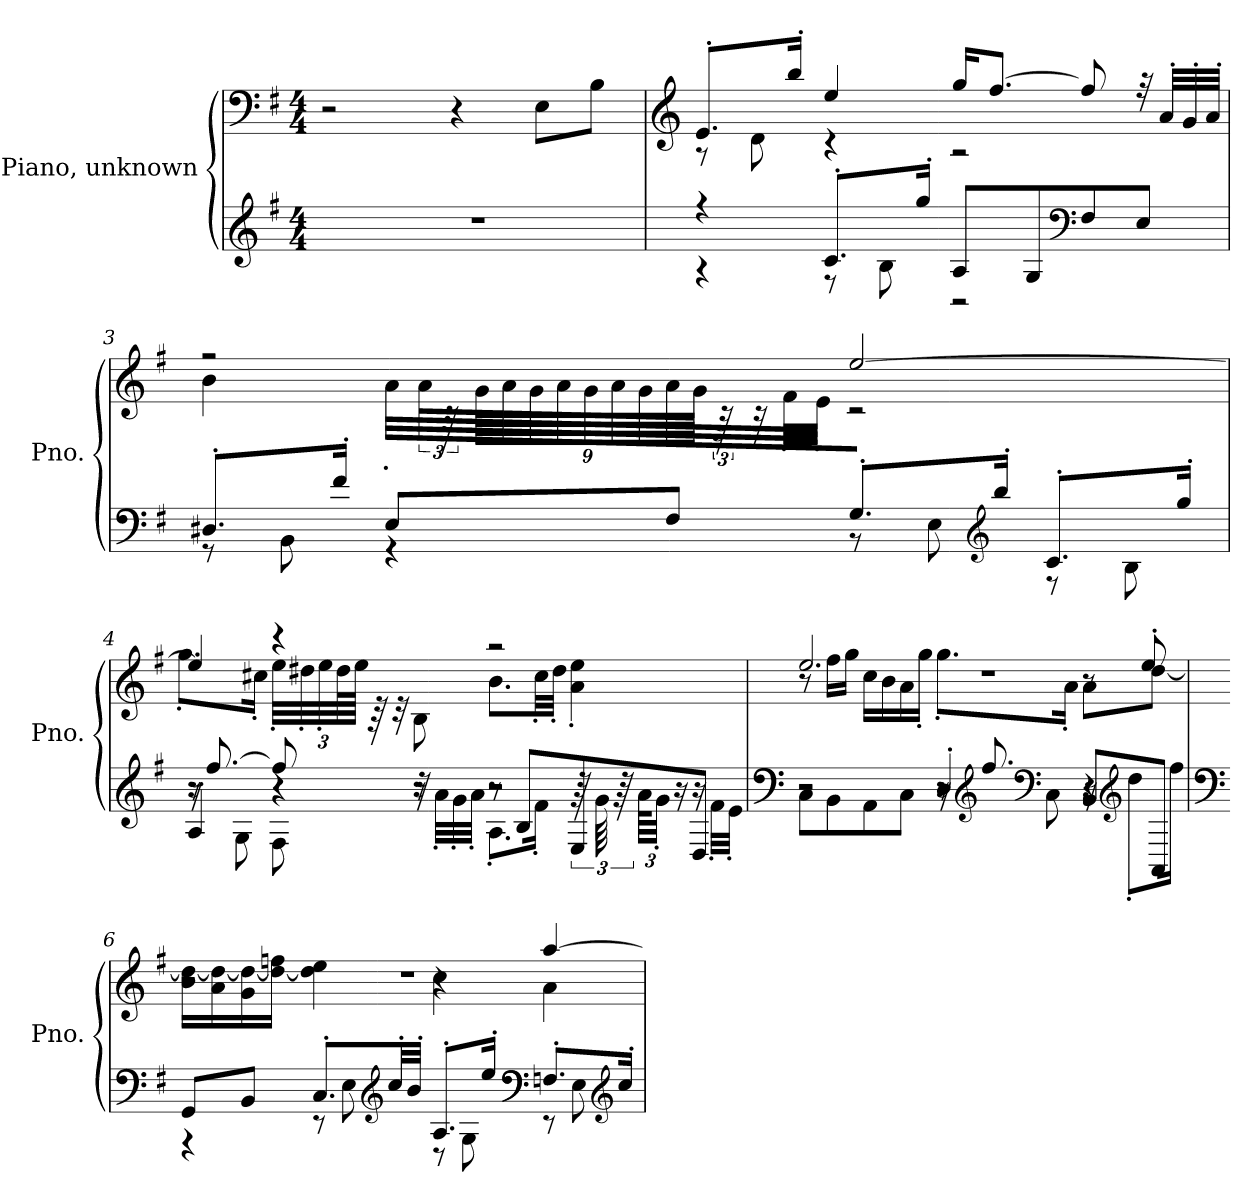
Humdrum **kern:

**kern	**kern
*part1	*part1
*staff2	*staff1
*I"Piano, unknown	*
*I'Pno.	*
*clefG2	*clefF4
*k[f#]	*k[f#]
*M4/4	*M4/4
*MM120	*MM120
=1	=1
1r	2r
.	4r
.	8E\L
.	8B\J
=2	=2
*	*clefG2
*^	*^
4r	4r	8.e'/L	8r
.	.	.	8d\
.	.	16bb'/Jk	.
8.c'/L	8r	4ee/	4r
.	8B\	.	.
16gg'/Jk	.	.	.
8A/L	2r	16gg/KL	2r
.	.	[8.ff#/J	.
8G/	.	.	.
*clefF4	*	*	*
8F#/	.	8ff#/]	.
8E/J	.	32r	.
.	.	32a'/LLL	.
.	.	32g'/	.
.	.	32a'/JJJ	.
!!LO:LB:g=z	!!
=3	=3	=3	=3
8.D#X'/L	8r	2r	4b\
.	8BB\	.	.
16f#'/Jk	.	.	.
8E/L	4r	.	32a'\LLL
.	.	.	96a\JJJk
.	.	.	96r
.	.	.	96g\LLLL
*	*	*	*Xbrackettup
.	.	.	96a\
.	.	.	96g\
.	.	.	96a\
.	.	.	96g\
.	.	.	96a\
.	.	.	96g\
*	*	*	*brackettup
8F#/J	.	.	96a\
.	.	.	96g\JJJJ
.	.	.	96r
.	.	.	32r
.	.	.	32f#'\LLL
.	.	.	32e'\JJJ
8.G'/L	8r	[2ee/	2r
.	8E\	.	.
*clefG2	*	*	*
16bb'/Jk	.	.	.
8.c'/L	8r	.	.
.	8B\	.	.
16gg'/Jk	.	.	.
!!LO:LB:g=z	!!
=4	=4	=4	=4
*	*^	*	*
16r	8r	4A'/	4ee/]	8.gg'\L
[8.ff#/	.	.	.	.
.	8G\	.	.	.
.	.	.	.	16cc#X'\Jk
*	*	*	*	*Xbrackettup
8ff#/]	8F#\	4r	4r	48ee'\LLL
.	.	.	.	48dd#X'\
.	.	.	.	48ee'\
*	*	*	*	*brackettup
.	.	.	.	96dd#\L
.	.	.	.	96ee\JJJJ
.	.	.	.	96r
.	.	.	.	32r
8r	32r	.	.	8B\
.	32a'\LLL	.	.	.
.	32g'\	.	.	.
.	32a'\JJJ	.	.	.
2r	8.A'\L	8r	2r	8.b\L
.	.	8B/L	.	.
.	16f#'\Jk	.	.	32cc#'\LL
.	.	.	.	32dd#'\JJJ
.	96r	8E/	.	4a\' 4ee\'
.	96g\	.	.	.
.	96r	.	.	.
.	96a\KLLL	.	.	.
.	48g'\JJJ	.	.	.
.	16r	.	.	.
.	16r	8D/J	.	.
.	32f#'\LLL	.	.	.
.	32e'\JJJ	.	.	.
*	*	*	*v	*v
!!LO:LB:g=z
=5	=5	=5	=5
*clefF4	*	*	*
*	*	*	*^
*	*	*	*	*^
2r	8C\L	2r	1r	8r	2.ee/
.	8BB\	.	.	16ff#\LL	.
.	.	.	.	16gg\JJ	.
.	8AA\	.	.	16cc\LL	.
.	.	.	.	16b\	.
.	8C\J	.	.	16a\	.
.	.	.	.	16gg'\JJ	.
16r	8r	4D'/	.	8.gg'\L	.
*clefG2	*	*	*	*	*
8.ff#/	.	.	.	.	.
*clefF4	*	*	*	*	*
.	8C\	.	.	.	.
.	.	.	.	16a'\Jk	.
4r	16r	8BB/L	.	8a\L	8r
*clefG2	*	*	*	*	*
.	8dd'\L	.	.	.	.
.	.	8AA/J	.	[8dd\J	8ee'/
.	16ff#\Jk	.	.	.	.
*v	*v	*v	*	*	*
!!LO:LB:g=z	!!	!!
=6	=6	=6	=6
*clefF4	*	*	*
*^	*	*	*
8GG/L	4r	1r	16b\ 16dd\_LL	2r
.	.	.	16a\ 16dd\_	.
8BB/J	.	.	16g\ 16dd\_	.
.	.	.	16dd\_ 16ffn\JJ	.
8.C'/L	8r	.	4dd\] 4ee\	.
.	8E\	.	.	.
*clefG2	*	*	*	*
32cc'/LL	.	.	.	.
32b'/JJJ	.	.	.	.
8.A'/L	8r	.	4cc\	4r
.	8G\	.	.	.
16ee'/Jk	.	.	.	.
*clefF4	*	*	*	*
8.Fn'/L	8r	.	4a\	[4aa/
.	8E\	.	.	.
*clefG2	*	*	*	*
16cc'/Jk	.	.	.	.
*v	*v	*	*	*
*	*v	*v	*v
=	=
*-	*-
